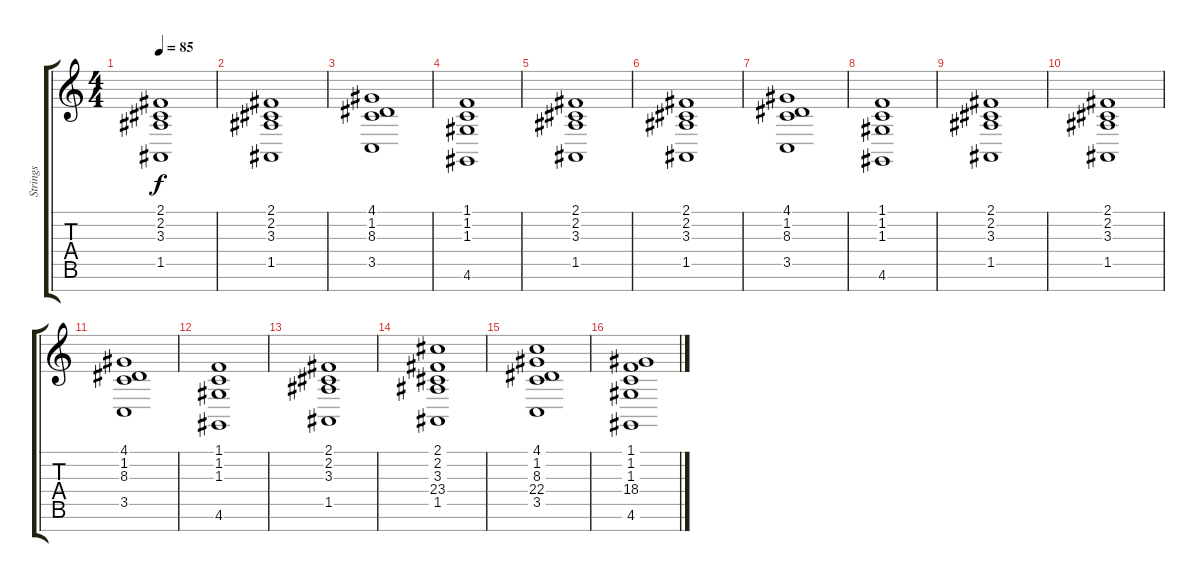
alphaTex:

\track ("Strings" "Strings") {instrument stringensemble1}
\staff {score tabs}
\tuning (E4 B3 G3 D3 A2 E2 B1) {hide}
\ts (4 4)
\tempo 85
\clef g2
\ks c
(2.1 2.2 3.3 1.5).1{dy f} |
(2.1 2.2 3.3 1.5).1 |
(4.1 1.2 8.3 3.5).1 |
(1.1 1.2 1.3 4.6).1 |
(2.1 2.2 3.3 1.5).1 |
(2.1 2.2 3.3 1.5).1 |
(4.1 1.2 8.3 3.5).1 |
(1.1 1.2 1.3 4.6).1 |
(2.1 2.2 3.3 1.5).1 |
(2.1 2.2 3.3 1.5).1 |
(4.1 1.2 8.3 3.5).1 |
(1.1 1.2 1.3 4.6).1 |
(2.1 2.2 3.3 1.5).1 |
(2.1 2.2 3.3 23.4 1.5).1 |
(4.1 1.2 8.3 22.4 3.5).1 |
(1.1 1.2 1.3 18.4 4.6).1
